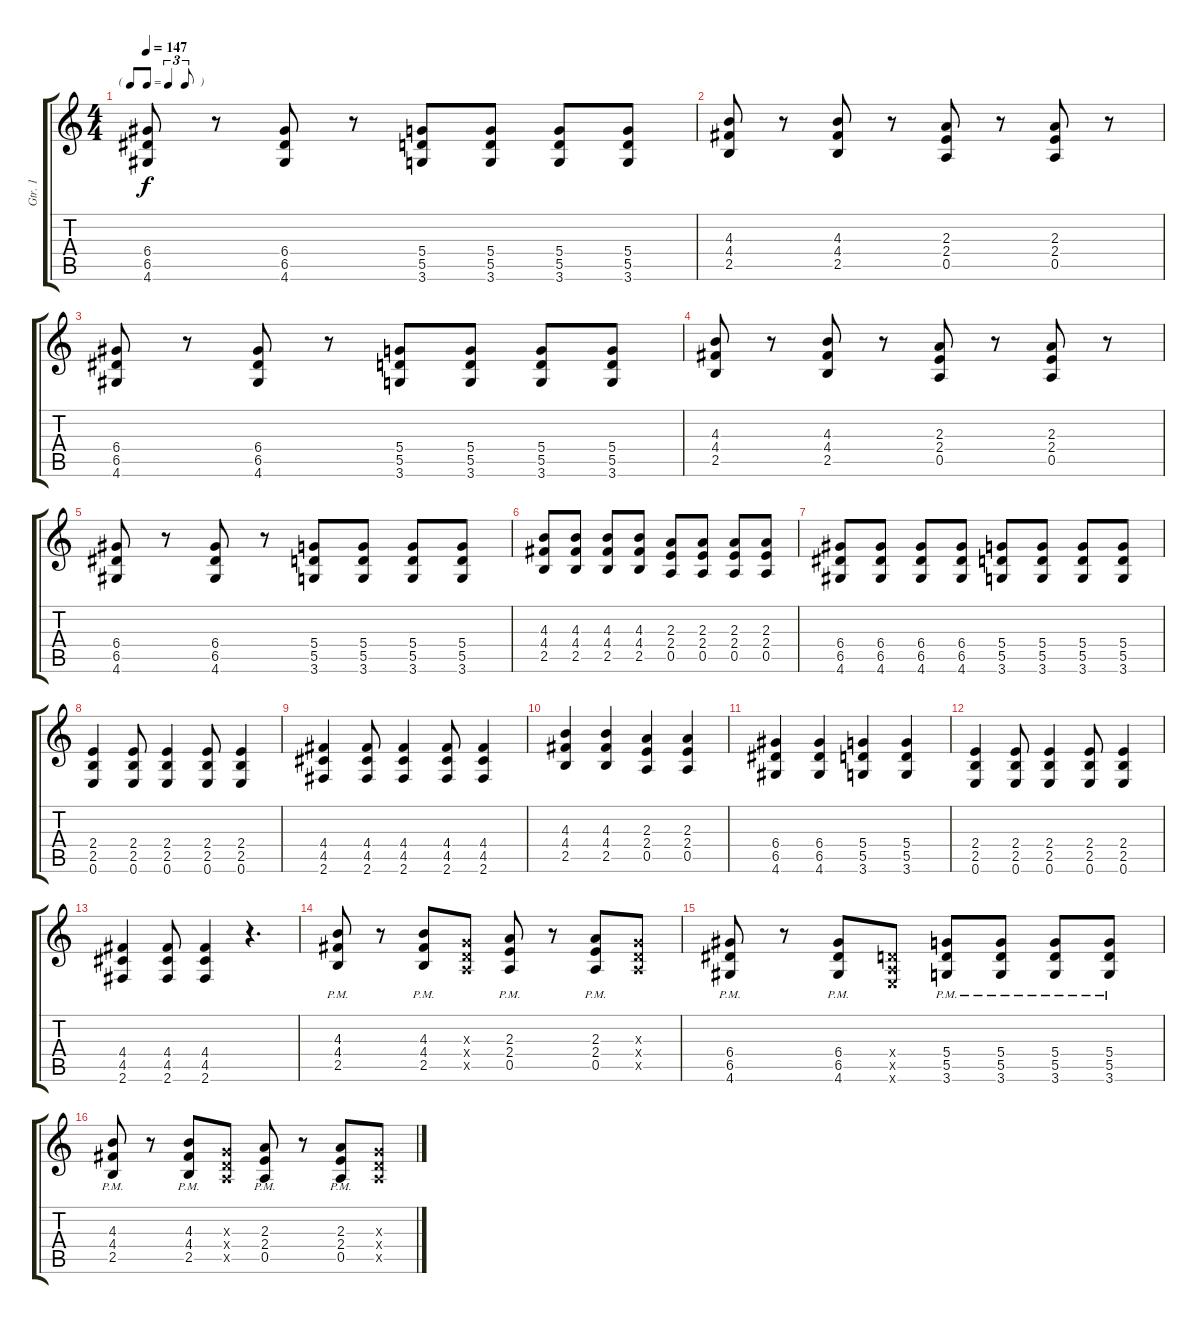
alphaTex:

\track ("Gtr. 1" "Gtr. 1") {instrument distortionguitar}
\staff {score tabs}
\tuning (E4 B3 G3 D3 A2 E2) {hide}
\ts (4 4)
\tf triplet8th
\tempo 147
\clef g2
\ks c
(6.4 6.5 4.6).8{dy f} r.8 (6.4 6.5 4.6).8 r.8 (5.4 5.5 3.6).8 (5.4 5.5 3.6).8 (5.4 5.5 3.6).8 (5.4 5.5 3.6).8 |
(4.3 4.4 2.5).8 r.8 (4.3 4.4 2.5).8 r.8 (2.3 2.4 0.5).8 r.8 (2.3 2.4 0.5).8 r.8 |
(6.4 6.5 4.6).8 r.8 (6.4 6.5 4.6).8 r.8 (5.4 5.5 3.6).8 (5.4 5.5 3.6).8 (5.4 5.5 3.6).8 (5.4 5.5 3.6).8 |
(4.3 4.4 2.5).8 r.8 (4.3 4.4 2.5).8 r.8 (2.3 2.4 0.5).8 r.8 (2.3 2.4 0.5).8 r.8 |
(6.4 6.5 4.6).8 r.8 (6.4 6.5 4.6).8 r.8 (5.4 5.5 3.6).8 (5.4 5.5 3.6).8 (5.4 5.5 3.6).8 (5.4 5.5 3.6).8 |
(4.3 4.4 2.5).8 (4.3 4.4 2.5).8 (4.3 4.4 2.5).8 (4.3 4.4 2.5).8 (2.3 2.4 0.5).8 (2.3 2.4 0.5).8 (2.3 2.4 0.5).8 (2.3 2.4 0.5).8 |
(6.4 6.5 4.6).8 (6.4 6.5 4.6).8 (6.4 6.5 4.6).8 (6.4 6.5 4.6).8 (5.4 5.5 3.6).8 (5.4 5.5 3.6).8 (5.4 5.5 3.6).8 (5.4 5.5 3.6).8 |
(2.4 2.5 0.6).4 (2.4 2.5 0.6).8 (2.4 2.5 0.6).4 (2.4 2.5 0.6).8 (2.4 2.5 0.6).4 |
(4.4 4.5 2.6).4 (4.4 4.5 2.6).8 (4.4 4.5 2.6).4 (4.4 4.5 2.6).8 (4.4 4.5 2.6).4 |
(4.3 4.4 2.5).4 (4.3 4.4 2.5).4 (2.3 2.4 0.5).4 (2.3 2.4 0.5).4 |
(6.4 6.5 4.6).4 (6.4 6.5 4.6).4 (5.4 5.5 3.6).4 (5.4 5.5 3.6).4 |
(2.4 2.5 0.6).4 (2.4 2.5 0.6).8 (2.4 2.5 0.6).4 (2.4 2.5 0.6).8 (2.4 2.5 0.6).4 |
(4.4 4.5 2.6).4 (4.4 4.5 2.6).8 (4.4 4.5 2.6).4 r.4{d} |
(4.3{pm} 4.4{pm} 2.5{pm}).8 r.8 (4.3{pm} 4.4{pm} 2.5{pm}).8 (0.3{x} 0.4{x} 0.5{x}).8 (2.3{pm} 2.4{pm} 0.5{pm}).8 r.8 (2.3{pm} 2.4{pm} 0.5{pm}).8 (0.3{x} 0.4{x} 0.5{x}).8 |
(6.4{pm} 6.5{pm} 4.6{pm}).8 r.8 (6.4{pm} 6.5{pm} 4.6{pm}).8 (0.4{x} 0.5{x} 0.6{x}).8 (5.4{pm} 5.5{pm} 3.6{pm}).8 (5.4{pm} 5.5{pm} 3.6{pm}).8 (5.4{pm} 5.5{pm} 3.6{pm}).8 (5.4{pm} 5.5{pm} 3.6{pm}).8 |
(4.3{pm} 4.4{pm} 2.5{pm}).8 r.8 (4.3{pm} 4.4{pm} 2.5{pm}).8 (0.3{x} 0.4{x} 0.5{x}).8 (2.3{pm} 2.4{pm} 0.5{pm}).8 r.8 (2.3{pm} 2.4{pm} 0.5{pm}).8 (0.3{x} 0.4{x} 0.5{x}).8
